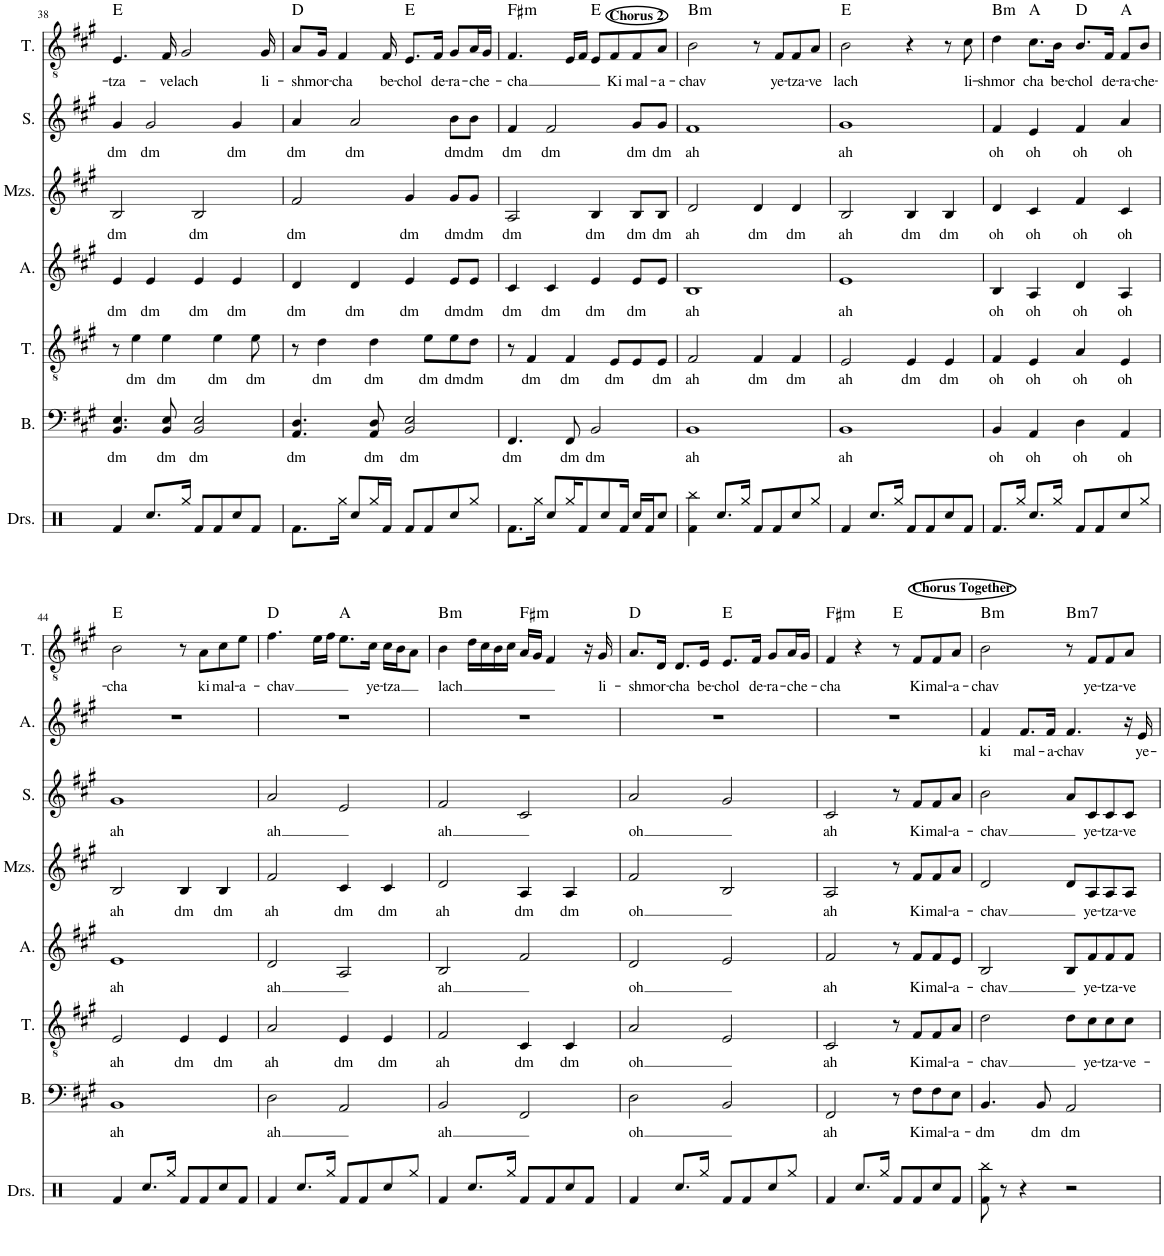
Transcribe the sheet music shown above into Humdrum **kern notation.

**kern	**text	**kern	**text	**kern	**text	**kern	**text	**kern	**text	**kern	**text	**kern	**text	**harte
*part7	*part7	*part6	*part6	*part5	*part5	*part4	*part4	*part3	*part3	*part2	*part2	*part1	*part1	*part1
*staff7	*staff7	*staff6	*staff6	*staff5	*staff5	*staff4	*staff4	*staff3	*staff3	*staff2	*staff2	*staff1	*staff1	*
*I"Bass	*	*I"Tenor	*	*I"Alto	*	*I"Mezzo-soprano	*	*I"Soprano	*	*I"Harmony	*	*I"Solo	*	*
*I'B.	*	*I'T.	*	*I'A.	*	*I'Mzs.	*	*I'S.	*	*	*	*	*	*
!!LO:PB:g=z
*clefF4	*	*clefGv2	*	*clefG2	*	*clefG2	*	*clefG2	*	*clefG2	*	*clefGv2	*	*
*k[f#c#g#]	*	*k[f#c#g#]	*	*k[f#c#g#]	*	*k[f#c#g#]	*	*k[f#c#g#]	*	*k[f#c#g#]	*	*k[f#c#g#]	*	*
*M4/4	*	*M4/4	*	*M4/4	*	*M4/4	*	*M4/4	*	*M4/4	*	*M4/4	*	*
=38	=38	=38	=38	=38	=38	=38	=38	=38	=38	=38	=38	=38	=38	=38
!	!LO:LY:b	!	!	!	!LO:LY:b	!	!LO:LY:b	!	!LO:LY:b	!	!	!	!LO:LY:b	!
4.BB/ 4.E/	dm	8r	.	4e/	dm	2B/	dm	4g#/	dm	1r	.	4.E/	-tza-	E:maj
!	!	!	!LO:LY:b	!	!	!	!	!	!	!	!	!	!	!
.	.	4e\	dm	.	.	.	.	.	.	.	.	.	.	.
!	!	!	!	!	!LO:LY:b	!	!	!	!LO:LY:b	!	!	!	!	!
.	.	.	.	4e/	dm	.	.	2g#/	dm	.	.	.	.	.
!	!LO:LY:b	!	!LO:LY:b	!	!	!	!	!	!	!	!	!	!LO:LY:b	!
8BB/ 8E/	dm	4e\	dm	.	.	.	.	.	.	.	.	16F#/	-ve	.
!	!	!	!	!	!	!	!	!	!	!	!	!	!LO:LY:b	!
.	.	.	.	.	.	.	.	.	.	.	.	2G#/	lach	.
!	!LO:LY:b	!	!	!	!LO:LY:b	!	!LO:LY:b	!	!	!	!	!	!	!
2BB/ 2E/	dm	.	.	4e/	dm	2B/	dm	.	.	.	.	.	.	.
!	!	!	!LO:LY:b	!	!	!	!	!	!	!	!	!	!	!
.	.	4e\	dm	.	.	.	.	.	.	.	.	.	.	.
!	!	!	!	!	!LO:LY:b	!	!	!	!LO:LY:b	!	!	!	!	!
.	.	.	.	4e/	dm	.	.	4g#/	dm	.	.	.	.	.
!	!	!	!LO:LY:b	!	!	!	!	!	!	!	!	!	!	!
.	.	8e\	dm	.	.	.	.	.	.	.	.	.	.	.
!	!	!	!	!	!	!	!	!	!	!	!	!	!LO:LY:b	!
.	.	.	.	.	.	.	.	.	.	.	.	16G#/	li-	.
=39	=39	=39	=39	=39	=39	=39	=39	=39	=39	=39	=39	=39	=39	=39
!	!LO:LY:b	!	!	!	!LO:LY:b	!	!LO:LY:b	!	!LO:LY:b	!	!	!	!LO:LY:b	!
4.AA/ 4.D/	dm	8r	.	4d/	dm	2f#/	dm	4a/	dm	1r	.	8A/L	-shmor-	D:maj
!	!	!	!LO:LY:b	!	!	!	!	!	!	!	!	!	!	!
.	.	4d\	dm	.	.	.	.	.	.	.	.	16G#/Jk	.	.
!	!	!	!	!	!	!	!	!	!	!	!	!	!LO:LY:b	!
.	.	.	.	.	.	.	.	.	.	.	.	4F#/	-cha	.
!	!	!	!	!	!LO:LY:b	!	!	!	!LO:LY:b	!	!	!	!	!
.	.	.	.	4d/	dm	.	.	2a/	dm	.	.	.	.	.
!	!LO:LY:b	!	!LO:LY:b	!	!	!	!	!	!	!	!	!	!	!
8AA/ 8D/	dm	4d\	dm	.	.	.	.	.	.	.	.	.	.	.
!	!	!	!	!	!	!	!	!	!	!	!	!	!LO:LY:b	!
.	.	.	.	.	.	.	.	.	.	.	.	16F#/	be-	.
!	!LO:LY:b	!	!	!	!LO:LY:b	!	!LO:LY:b	!	!	!	!	!	!LO:LY:b	!
2BB/ 2E/	dm	.	.	4e/	dm	4g#/	dm	.	.	.	.	8.E/L	-chol	E:maj
!	!	!	!LO:LY:b	!	!	!	!	!	!	!	!	!	!	!
.	.	8e\L	dm	.	.	.	.	.	.	.	.	.	.	.
!	!	!	!	!	!	!	!	!	!	!	!	!	!LO:LY:b	!
.	.	.	.	.	.	.	.	.	.	.	.	16F#/Jk	de-	.
!	!	!	!LO:LY:b	!	!LO:LY:b	!	!LO:LY:b	!	!LO:LY:b	!	!	!	!LO:LY:b	!
.	.	8e\	dm	8e/L	dm	8g#/L	dm	8b\L	dm	.	.	8G#/L	-ra-	.
!	!	!	!LO:LY:b	!	!LO:LY:b	!	!LO:LY:b	!	!LO:LY:b	!	!	!	!LO:LY:b	!
.	.	8d\J	dm	8e/J	dm	8g#/J	dm	8b\J	dm	.	.	16A/L	-che-	.
.	.	.	.	.	.	.	.	.	.	.	.	16G#/JJ	.	.
=40	=40	=40	=40	=40	=40	=40	=40	=40	=40	=40	=40	=40	=40	=40
!	!LO:LY:b	!	!	!	!LO:LY:b	!	!LO:LY:b	!	!LO:LY:b	!	!	!	!LO:LY:b	!LO:H:kt=m
4.FF#/	dm	8r	.	4c#/	dm	2A/	dm	4f#/	dm	1r	.	4.F#/	-cha	F#:min
!	!	!	!LO:LY:b	!	!	!	!	!	!	!	!	!	!	!
.	.	4F#/	dm	.	.	.	.	.	.	.	.	.	.	.
!	!	!	!	!	!LO:LY:b	!	!	!	!LO:LY:b	!	!	!	!	!
.	.	.	.	4c#/	dm	.	.	2f#/	dm	.	.	.	.	.
!	!LO:LY:b	!	!LO:LY:b	!	!	!	!	!	!	!	!	!	!	!
8FF#/	dm	4F#/	dm	.	.	.	.	.	.	.	.	16E/LL	.	.
.	.	.	.	.	.	.	.	.	.	.	.	16F#/JJ	.	.
!	!LO:LY:b	!	!	!	!LO:LY:b	!	!LO:LY:b	!	!	!	!	!	!	!
2BB/	dm	.	.	4e/	dm	4B/	dm	.	.	.	.	8E/L	.	E:maj
!	!	!	!	!	!	!	!	!	!	!	!	!LO:TX:a:B:t=Chorus 2	!	!
!	!	!	!LO:LY:b	!	!	!	!	!	!	!	!	!	!LO:LY:b	!
.	.	8E/L	dm	.	.	.	.	.	.	.	.	8F#/	Ki	.
!	!	!	!	!	!LO:LY:b	!	!LO:LY:b	!	!LO:LY:b	!	!	!	!LO:LY:b	!
.	.	8E/	.	8e/L	dm	8B/L	dm	8g#/L	dm	.	.	8F#/	mal-	.
!	!	!	!LO:LY:b	!	!	!	!LO:LY:b	!	!LO:LY:b	!	!	!	!LO:LY:b	!
.	.	8E/J	dm	8e/J	.	8B/J	dm	8g#/J	dm	.	.	8A/J	-a-	.
=41	=41	=41	=41	=41	=41	=41	=41	=41	=41	=41	=41	=41	=41	=41
!	!LO:LY:b	!	!LO:LY:b	!	!LO:LY:b	!	!LO:LY:b	!	!LO:LY:b	!	!	!	!LO:LY:b	!LO:H:kt=m
1BB	ah	2F#/	ah	1B	ah	2d/	ah	1f#	ah	1r	.	2B\	-chav	B:min
!	!	!	!LO:LY:b	!	!	!	!LO:LY:b	!	!	!	!	!	!	!
.	.	4F#/	dm	.	.	4d/	dm	.	.	.	.	8r	.	.
!	!	!	!	!	!	!	!	!	!	!	!	!	!LO:LY:b	!
.	.	.	.	.	.	.	.	.	.	.	.	8F#/L	ye-	.
!	!	!	!LO:LY:b	!	!	!	!LO:LY:b	!	!	!	!	!	!LO:LY:b	!
.	.	4F#/	dm	.	.	4d/	dm	.	.	.	.	8F#/	-tza-	.
!	!	!	!	!	!	!	!	!	!	!	!	!	!LO:LY:b	!
.	.	.	.	.	.	.	.	.	.	.	.	8A/J	-ve	.
=42	=42	=42	=42	=42	=42	=42	=42	=42	=42	=42	=42	=42	=42	=42
!	!LO:LY:b	!	!LO:LY:b	!	!LO:LY:b	!	!LO:LY:b	!	!LO:LY:b	!	!	!	!LO:LY:b	!
1BB	ah	2E/	ah	1e	ah	2B/	ah	1g#	ah	1r	.	2B\	lach	E:maj
!	!	!	!LO:LY:b	!	!	!	!LO:LY:b	!	!	!	!	!	!	!
.	.	4E/	dm	.	.	4B/	dm	.	.	.	.	4r	.	.
!	!	!	!LO:LY:b	!	!	!	!LO:LY:b	!	!	!	!	!	!	!
.	.	4E/	dm	.	.	4B/	dm	.	.	.	.	8r	.	.
!	!	!	!	!	!	!	!	!	!	!	!	!	!LO:LY:b	!
.	.	.	.	.	.	.	.	.	.	.	.	8c#\	li-	.
=43	=43	=43	=43	=43	=43	=43	=43	=43	=43	=43	=43	=43	=43	=43
!	!LO:LY:b	!	!LO:LY:b	!	!LO:LY:b	!	!LO:LY:b	!	!LO:LY:b	!	!	!	!LO:LY:b	!LO:H:kt=m
4BB/	oh	4F#/	oh	4B/	oh	4d/	oh	4f#/	oh	1r	.	4d\	-shmor	B:min
!	!LO:LY:b	!	!LO:LY:b	!	!LO:LY:b	!	!LO:LY:b	!	!LO:LY:b	!	!	!	!LO:LY:b	!
4AA/	oh	4E/	oh	4A/	oh	4c#/	oh	4e/	oh	.	.	8.c#\L	cha	A:maj
!	!	!	!	!	!	!	!	!	!	!	!	!	!LO:LY:b	!
.	.	.	.	.	.	.	.	.	.	.	.	16B\Jk	be-	.
!	!LO:LY:b	!	!LO:LY:b	!	!LO:LY:b	!	!LO:LY:b	!	!LO:LY:b	!	!	!	!LO:LY:b	!
4D\	oh	4A/	oh	4d/	oh	4f#/	oh	4f#/	oh	.	.	8.B/L	-chol	D:maj
!	!	!	!	!	!	!	!	!	!	!	!	!	!LO:LY:b	!
.	.	.	.	.	.	.	.	.	.	.	.	16F#/Jk	de-	.
!	!LO:LY:b	!	!LO:LY:b	!	!LO:LY:b	!	!LO:LY:b	!	!LO:LY:b	!	!	!	!LO:LY:b	!
4AA/	oh	4E/	oh	4A/	oh	4c#/	oh	4a/	oh	.	.	8F#/L	-ra-	A:maj
!	!	!	!	!	!	!	!	!	!	!	!	!	!LO:LY:b	!
.	.	.	.	.	.	.	.	.	.	.	.	8B/J	-che-	.
!!LO:LB:g=z
=44	=44	=44	=44	=44	=44	=44	=44	=44	=44	=44	=44	=44	=44	=44
!	!LO:LY:b	!	!LO:LY:b	!	!LO:LY:b	!	!LO:LY:b	!	!LO:LY:b	!	!	!	!LO:LY:b	!
1BB	ah	2E/	ah	1e	ah	2B/	ah	1g#	ah	1r	.	2B\	-cha	E:maj
!	!	!	!LO:LY:b	!	!	!	!LO:LY:b	!	!	!	!	!	!	!
.	.	4E/	dm	.	.	4B/	dm	.	.	.	.	8r	.	.
!	!	!	!	!	!	!	!	!	!	!	!	!	!LO:LY:b	!
.	.	.	.	.	.	.	.	.	.	.	.	8A\L	ki	.
!	!	!	!LO:LY:b	!	!	!	!LO:LY:b	!	!	!	!	!	!LO:LY:b	!
.	.	4E/	dm	.	.	4B/	dm	.	.	.	.	8c#\	mal-	.
!	!	!	!	!	!	!	!	!	!	!	!	!	!LO:LY:b	!
.	.	.	.	.	.	.	.	.	.	.	.	8e\J	-a-	.
=45	=45	=45	=45	=45	=45	=45	=45	=45	=45	=45	=45	=45	=45	=45
!	!LO:LY:b	!	!LO:LY:b	!	!LO:LY:b	!	!LO:LY:b	!	!LO:LY:b	!	!	!	!LO:LY:b	!
2D\	ah	2A/	ah	2d/	ah	2f#/	ah	2a/	ah	1r	.	4.f#\	-chav	D:maj
.	.	.	.	.	.	.	.	.	.	.	.	16e\LL	.	.
.	.	.	.	.	.	.	.	.	.	.	.	16f#\JJ	.	.
!	!	!	!LO:LY:b	!	!	!	!LO:LY:b	!	!	!	!	!	!	!
2AA/	.	4E/	dm	2A/	.	4c#/	dm	2e/	.	.	.	8.e\L	.	A:maj
!	!	!	!	!	!	!	!	!	!	!	!	!	!LO:LY:b	!
.	.	.	.	.	.	.	.	.	.	.	.	16c#\Jk	ye-	.
!	!	!	!LO:LY:b	!	!	!	!LO:LY:b	!	!	!	!	!	!LO:LY:b	!
.	.	4E/	dm	.	.	4c#/	dm	.	.	.	.	16c#\LL	-tza	.
.	.	.	.	.	.	.	.	.	.	.	.	16B\J	.	.
.	.	.	.	.	.	.	.	.	.	.	.	8A\J	.	.
=46	=46	=46	=46	=46	=46	=46	=46	=46	=46	=46	=46	=46	=46	=46
!	!LO:LY:b	!	!LO:LY:b	!	!LO:LY:b	!	!LO:LY:b	!	!LO:LY:b	!	!	!	!LO:LY:b	!LO:H:kt=m
2BB/	ah	2F#/	ah	2B/	ah	2d/	ah	2f#/	ah	1r	.	4B\	lach	B:min
.	.	.	.	.	.	.	.	.	.	.	.	16d\LL	.	.
.	.	.	.	.	.	.	.	.	.	.	.	16c#\	.	.
.	.	.	.	.	.	.	.	.	.	.	.	16B\	.	.
.	.	.	.	.	.	.	.	.	.	.	.	16c#\JJ	.	.
!	!	!	!LO:LY:b	!	!	!	!LO:LY:b	!	!	!	!	!	!	!LO:H:kt=m
2FF#/	.	4C#/	dm	2f#/	.	4A/	dm	2c#/	.	.	.	16A/LL	.	F#:min
.	.	.	.	.	.	.	.	.	.	.	.	16G#/JJ	.	.
.	.	.	.	.	.	.	.	.	.	.	.	4F#/	.	.
!	!	!	!LO:LY:b	!	!	!	!LO:LY:b	!	!	!	!	!	!	!
.	.	4C#/	dm	.	.	4A/	dm	.	.	.	.	.	.	.
.	.	.	.	.	.	.	.	.	.	.	.	16r	.	.
!	!	!	!	!	!	!	!	!	!	!	!	!	!LO:LY:b	!
.	.	.	.	.	.	.	.	.	.	.	.	16G#/	li-	.
=47	=47	=47	=47	=47	=47	=47	=47	=47	=47	=47	=47	=47	=47	=47
!	!LO:LY:b	!	!LO:LY:b	!	!LO:LY:b	!	!LO:LY:b	!	!LO:LY:b	!	!	!	!LO:LY:b	!
2D\	oh	2A/	oh	2d/	oh	2f#/	oh	2a/	oh	1r	.	8.A/L	-shmor-	D:maj
.	.	.	.	.	.	.	.	.	.	.	.	16D/Jk	.	.
!	!	!	!	!	!	!	!	!	!	!	!	!	!LO:LY:b	!
.	.	.	.	.	.	.	.	.	.	.	.	8.D/L	-cha	.
!	!	!	!	!	!	!	!	!	!	!	!	!	!LO:LY:b	!
.	.	.	.	.	.	.	.	.	.	.	.	16E/Jk	be-	.
!	!	!	!	!	!	!	!	!	!	!	!	!	!LO:LY:b	!
2BB/	.	2E/	.	2e/	.	2B/	.	2g#/	.	.	.	8.E/L	-chol	E:maj
!	!	!	!	!	!	!	!	!	!	!	!	!	!LO:LY:b	!
.	.	.	.	.	.	.	.	.	.	.	.	16F#/Jk	de-	.
!	!	!	!	!	!	!	!	!	!	!	!	!	!LO:LY:b	!
.	.	.	.	.	.	.	.	.	.	.	.	8G#/L	-ra-	.
!	!	!	!	!	!	!	!	!	!	!	!	!	!LO:LY:b	!
.	.	.	.	.	.	.	.	.	.	.	.	16A/L	-che-	.
.	.	.	.	.	.	.	.	.	.	.	.	16G#/JJ	.	.
=48	=48	=48	=48	=48	=48	=48	=48	=48	=48	=48	=48	=48	=48	=48
!	!LO:LY:b	!	!LO:LY:b	!	!LO:LY:b	!	!LO:LY:b	!	!LO:LY:b	!	!	!	!LO:LY:b	!LO:H:kt=m
2FF#/	ah	2C#/	ah	2f#/	ah	2A/	ah	2c#/	ah	1r	.	4F#/	-cha	F#:min
.	.	.	.	.	.	.	.	.	.	.	.	4r	.	.
8r	.	8r	.	8r	.	8r	.	8r	.	.	.	8r	.	E:maj
!	!	!	!	!	!	!	!	!	!	!	!	!LO:TX:a:B:t=Chorus Together	!	!
!	!LO:LY:b	!	!LO:LY:b	!	!LO:LY:b	!	!LO:LY:b	!	!LO:LY:b	!	!	!	!LO:LY:b	!
8F#\L	Ki	8F#/L	Ki	8f#/L	Ki	8f#/L	Ki	8f#/L	Ki	.	.	8F#/L	Ki	.
!	!LO:LY:b	!	!LO:LY:b	!	!LO:LY:b	!	!LO:LY:b	!	!LO:LY:b	!	!	!	!LO:LY:b	!
8F#\	mal-	8F#/	mal-	8f#/	mal-	8f#/	mal-	8f#/	mal-	.	.	8F#/	mal-	.
!	!LO:LY:b	!	!LO:LY:b	!	!LO:LY:b	!	!LO:LY:b	!	!LO:LY:b	!	!	!	!LO:LY:b	!
8E\J	-a-	8A/J	-a-	8e/J	-a-	8a/J	-a-	8a/J	-a-	.	.	8A/J	-a-	.
=49	=49	=49	=49	=49	=49	=49	=49	=49	=49	=49	=49	=49	=49	=49
!	!LO:LY:b	!	!LO:LY:b	!	!LO:LY:b	!	!LO:LY:b	!	!LO:LY:b	!	!LO:LY:b	!	!LO:LY:b	!LO:H:kt=m
4.BB/	dm	2d\	-chav	2B/	-chav	2d/	-chav	2b\	-chav	4f#/	ki	2B\	-chav	B:min
!	!	!	!	!	!	!	!	!	!	!	!LO:LY:b	!	!	!
.	.	.	.	.	.	.	.	.	.	8.f#/L	mal-	.	.	.
!	!LO:LY:b	!	!	!	!	!	!	!	!	!	!	!	!	!
8BB/	dm	.	.	.	.	.	.	.	.	.	.	.	.	.
!	!	!	!	!	!	!	!	!	!	!	!LO:LY:b	!	!	!
.	.	.	.	.	.	.	.	.	.	16f#/Jk	-a-	.	.	.
!	!LO:LY:b	!	!	!	!	!	!	!	!	!	!LO:LY:b	!	!	!LO:H:kt=m7
2AA/	dm	8d\L	.	8B/L	.	8d/L	.	8a/L	.	4.f#/	-chav	8r	.	B:min7
!	!	!	!LO:LY:b	!	!LO:LY:b	!	!LO:LY:b	!	!LO:LY:b	!	!	!	!LO:LY:b	!
.	.	8c#\	ye-	8f#/	ye-	8A/	ye-	8c#/	ye-	.	.	8F#/L	ye-	.
!	!	!	!LO:LY:b	!	!LO:LY:b	!	!LO:LY:b	!	!LO:LY:b	!	!	!	!LO:LY:b	!
.	.	8c#\	-tza-	8f#/	-tza-	8A/	-tza-	8c#/	-tza-	.	.	8F#/	-tza-	.
!	!	!	!LO:LY:b	!	!LO:LY:b	!	!LO:LY:b	!	!LO:LY:b	!	!	!	!LO:LY:b	!
.	.	8c#\J	-ve-	8f#/J	-ve	8A/J	-ve	8c#/J	-ve	16r	.	8A/J	-ve	.
!	!	!	!	!	!	!	!	!	!	!	!LO:LY:b	!	!	!
.	.	.	.	.	.	.	.	.	.	16e/	ye-	.	.	.
=	=	=	=	=	=	=	=	=	=	=	=	=	=	=
*-	*-	*-	*-	*-	*-	*-	*-	*-	*-	*-	*-	*-	*-	*-
